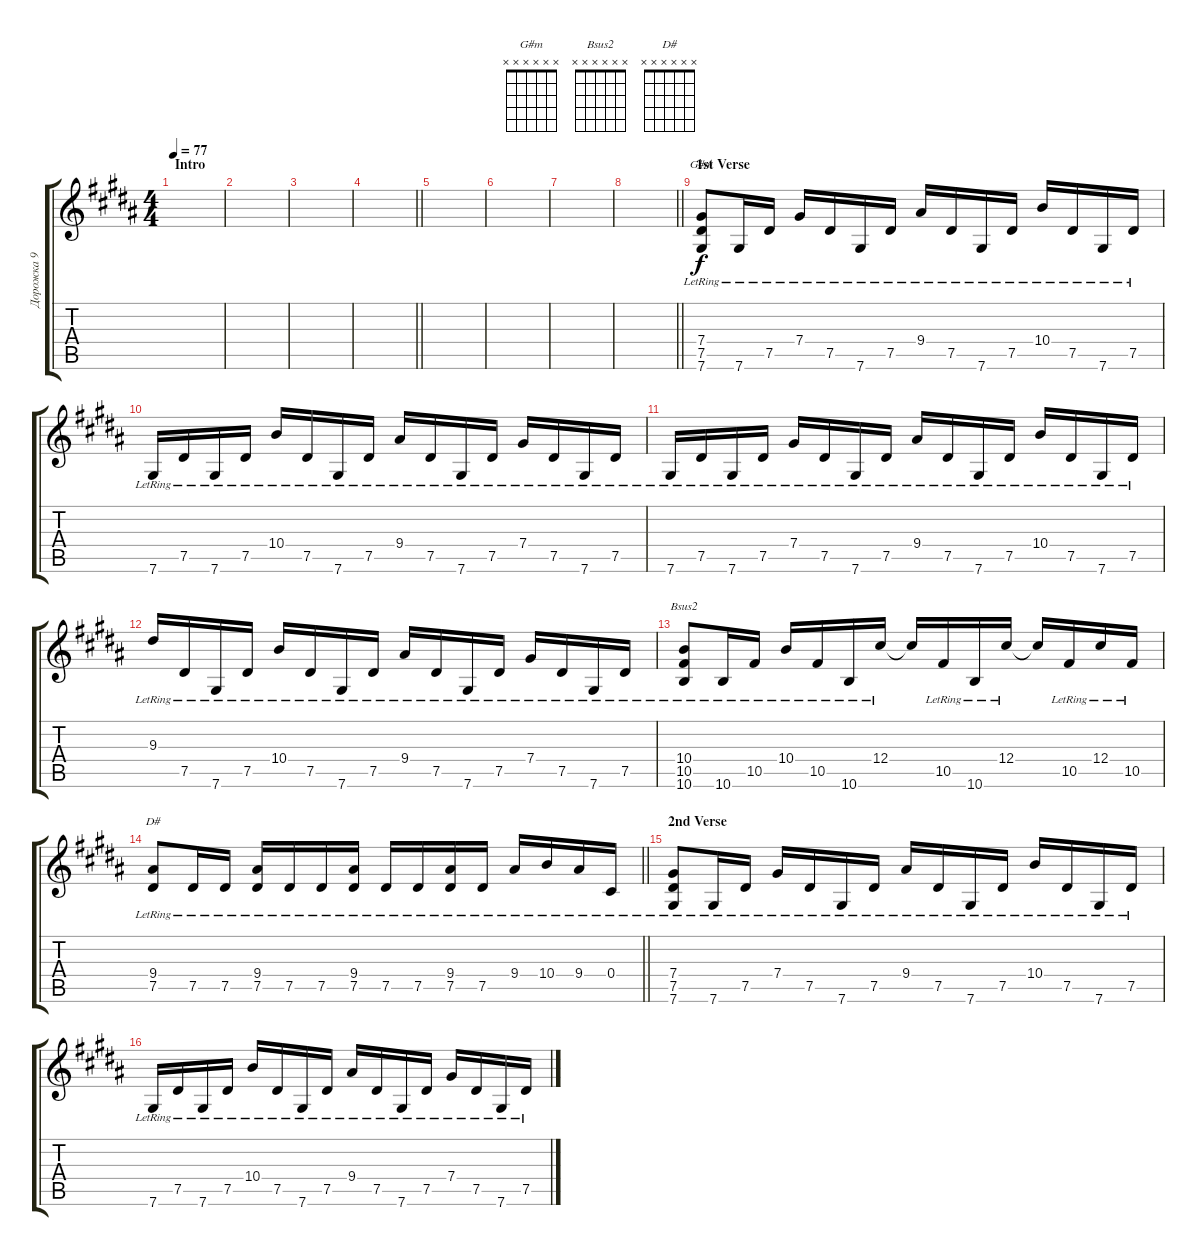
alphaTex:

\track ("Дорожка 9" "Дорожка 9") {instrument acousticguitarsteel}
\staff {score tabs}
\tuning (Eb4 Bb3 Gb3 Db3 Ab2 Db2) {hide}
\chord ("G#m" x x x x x x)
\chord ("Bsus2" x x x x x x)
\chord ("D#" x x x x x x)
\ts (4 4)
\section ("" "Intro")
\tempo 77
\clef g2
\ks g#minor
|
|
|
\barLineRight lightlight
|
|
|
|
\barLineRight lightlight
|
\section ("" "1st Verse")
(7.4{lr} 7.5{lr} 7.6{lr}).8{ch "G#m"} 7.6{lr}.16 7.5{lr}.16 7.4{lr}.16 7.5{lr}.16 7.6{lr}.16 7.5{lr}.16 9.4{lr}.16 7.5{lr}.16 7.6{lr}.16 7.5{lr}.16 10.4{lr}.16 7.5{lr}.16 7.6{lr}.16 7.5{lr}.16 |
7.6{lr}.16 7.5{lr}.16 7.6{lr}.16 7.5{lr}.16 10.4{lr}.16 7.5{lr}.16 7.6{lr}.16 7.5{lr}.16 9.4{lr}.16 7.5{lr}.16 7.6{lr}.16 7.5{lr}.16 7.4{lr}.16 7.5{lr}.16 7.6{lr}.16 7.5{lr}.16 |
7.6{lr}.16 7.5{lr}.16 7.6{lr}.16 7.5{lr}.16 7.4{lr}.16 7.5{lr}.16 7.6{lr}.16 7.5{lr}.16 9.4{lr}.16 7.5{lr}.16 7.6{lr}.16 7.5{lr}.16 10.4{lr}.16 7.5{lr}.16 7.6{lr}.16 7.5{lr}.16 |
9.3{lr}.16 7.5{lr}.16 7.6{lr}.16 7.5{lr}.16 10.4{lr}.16 7.5{lr}.16 7.6{lr}.16 7.5{lr}.16 9.4{lr}.16 7.5{lr}.16 7.6{lr}.16 7.5{lr}.16 7.4{lr}.16 7.5{lr}.16 7.6{lr}.16 7.5{lr}.16 |
(10.4{lr} 10.5{lr} 10.6{lr}).8{ch "Bsus2"} 10.6{lr}.16 10.5{lr}.16 10.4{lr}.16 10.5{lr}.16 10.6{lr}.16 12.4{lr}.16 12.4{t}.16 10.5{lr}.16 10.6{lr}.16 12.4{lr}.16 12.4{t}.16 10.5{lr}.16 12.4{lr}.16 10.5{lr}.16 |
\barLineRight lightlight
(9.4{lr} 7.5{lr}).8{ch "D#"} 7.5{lr}.16 7.5{lr}.16 (9.4{lr} 7.5{lr}).16 7.5{lr}.16 7.5{lr}.16 (9.4{lr} 7.5{lr}).16 7.5{lr}.16 7.5{lr}.16 (9.4{lr} 7.5{lr}).16 7.5{lr}.16 9.4{lr}.16 10.4{lr}.16 9.4{lr}.16 0.4{lr}.16 |
\section ("" "2nd Verse")
(7.4{lr} 7.5{lr} 7.6{lr}).8 7.6{lr}.16 7.5{lr}.16 7.4{lr}.16 7.5{lr}.16 7.6{lr}.16 7.5{lr}.16 9.4{lr}.16 7.5{lr}.16 7.6{lr}.16 7.5{lr}.16 10.4{lr}.16 7.5{lr}.16 7.6{lr}.16 7.5{lr}.16 |
7.6{lr}.16 7.5{lr}.16 7.6{lr}.16 7.5{lr}.16 10.4{lr}.16 7.5{lr}.16 7.6{lr}.16 7.5{lr}.16 9.4{lr}.16 7.5{lr}.16 7.6{lr}.16 7.5{lr}.16 7.4{lr}.16 7.5{lr}.16 7.6{lr}.16 7.5{lr}.16
